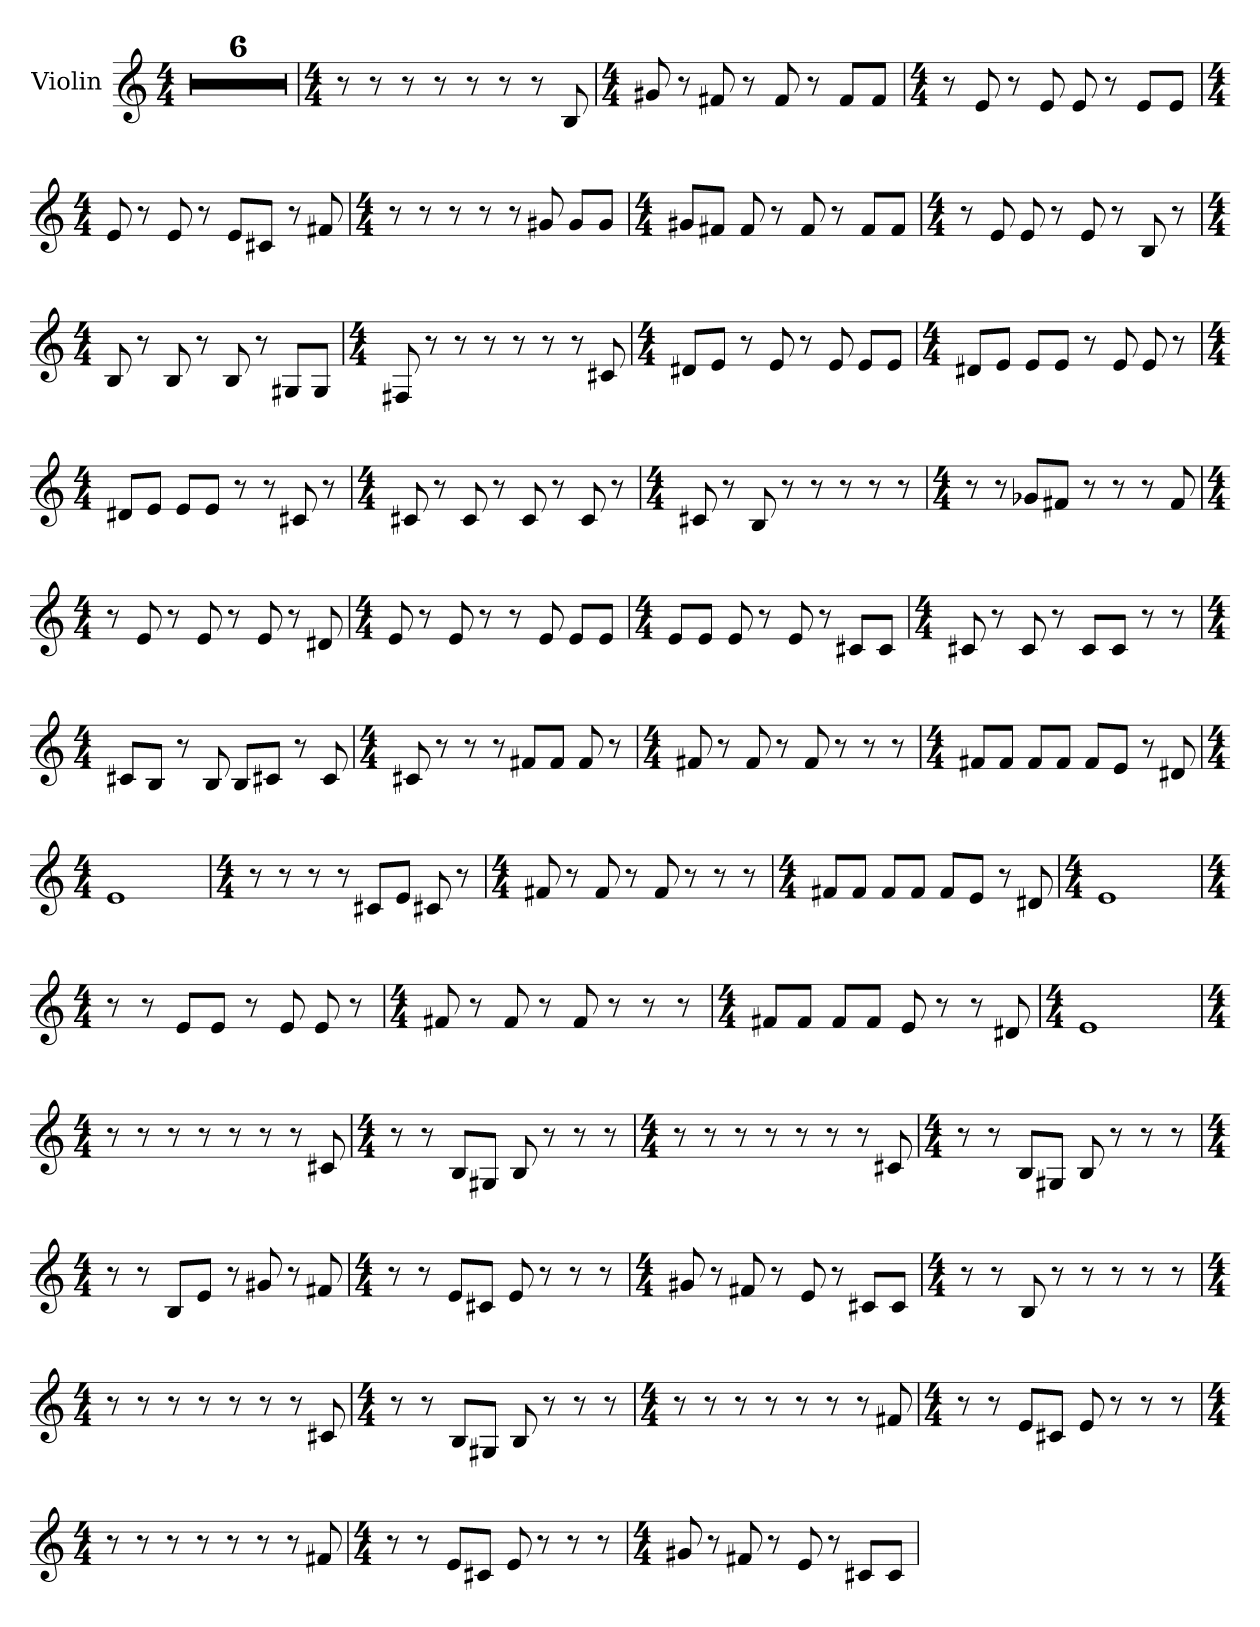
**kern
*part1
*staff1
*I"Violin
*I'Vln
*M4/4
=
1r
=
*M4/4
1r
=
*M4/4
1r
=
*M4/4
1r
=
*M4/4
1r
=
*M4/4
1r
=
*M4/4
8r
8r
8r
8r
8r
8r
8r
8B
=
*M4/4
8g#X
8r
8f#X
8r
8f#
8r
8f#L
8f#J
=
*M4/4
8r
8e
8r
8e
8e
8r
8eL
8eJ
=
*M4/4
8e
8r
8e
8r
8eL
8c#XJ
8r
8f#X
=
*M4/4
8r
8r
8r
8r
8r
8g#X
8g#L
8g#J
=
*M4/4
8g#XL
8f#XJ
8f#
8r
8f#
8r
8f#L
8f#J
=
*M4/4
8r
8e
8e
8r
8e
8r
8B
8r
=
*M4/4
8B
8r
8B
8r
8B
8r
8G#XL
8G#J
=
*M4/4
8F#X
8r
8r
8r
8r
8r
8r
8c#X
=
*M4/4
8d#XL
8eJ
8r
8e
8r
8e
8eL
8eJ
=
*M4/4
8d#XL
8eJ
8eL
8eJ
8r
8e
8e
8r
=
*M4/4
8d#XL
8eJ
8eL
8eJ
8r
8r
8c#X
8r
=
*M4/4
8c#X
8r
8c#
8r
8c#
8r
8c#
8r
=
*M4/4
8c#X
8r
8B
8r
8r
8r
8r
8r
=
*M4/4
8r
8r
8g-XL
8f#XJ
8r
8r
8r
8f#
=
*M4/4
8r
8e
8r
8e
8r
8e
8r
8d#X
=
*M4/4
8e
8r
8e
8r
8r
8e
8eL
8eJ
=
*M4/4
8eL
8eJ
8e
8r
8e
8r
8c#XL
8c#J
=
*M4/4
8c#X
8r
8c#
8r
8c#L
8c#J
8r
8r
=
*M4/4
8c#XL
8BJ
8r
8B
8BL
8c#XJ
8r
8c#
=
*M4/4
8c#X
8r
8r
8r
8f#XL
8f#J
8f#
8r
=
*M4/4
8f#X
8r
8f#
8r
8f#
8r
8r
8r
=
*M4/4
8f#XL
8f#J
8f#L
8f#J
8f#L
8eJ
8r
8d#X
=
*M4/4
1e
=
*M4/4
8r
8r
8r
8r
8c#XL
8eJ
8c#X
8r
=
*M4/4
8f#X
8r
8f#
8r
8f#
8r
8r
8r
=
*M4/4
8f#XL
8f#J
8f#L
8f#J
8f#L
8eJ
8r
8d#X
=
*M4/4
1e
=
*M4/4
8r
8r
8eL
8eJ
8r
8e
8e
8r
=
*M4/4
8f#X
8r
8f#
8r
8f#
8r
8r
8r
=
*M4/4
8f#XL
8f#J
8f#L
8f#J
8e
8r
8r
8d#X
=
*M4/4
1e
=
*M4/4
8r
8r
8r
8r
8r
8r
8r
8c#X
=
*M4/4
8r
8r
8BL
8G#XJ
8B
8r
8r
8r
=
*M4/4
8r
8r
8r
8r
8r
8r
8r
8c#X
=
*M4/4
8r
8r
8BL
8G#XJ
8B
8r
8r
8r
=
*M4/4
8r
8r
8BL
8eJ
8r
8g#X
8r
8f#X
=
*M4/4
8r
8r
8eL
8c#XJ
8e
8r
8r
8r
=
*M4/4
8g#X
8r
8f#X
8r
8e
8r
8c#XL
8c#J
=
*M4/4
8r
8r
8B
8r
8r
8r
8r
8r
=
*M4/4
8r
8r
8r
8r
8r
8r
8r
8c#X
=
*M4/4
8r
8r
8BL
8G#XJ
8B
8r
8r
8r
=
*M4/4
8r
8r
8r
8r
8r
8r
8r
8f#X
=
*M4/4
8r
8r
8eL
8c#XJ
8e
8r
8r
8r
=
*M4/4
8r
8r
8r
8r
8r
8r
8r
8f#X
=
*M4/4
8r
8r
8eL
8c#XJ
8e
8r
8r
8r
=
*M4/4
8g#X
8r
8f#X
8r
8e
8r
8c#XL
8c#J
=
*-
